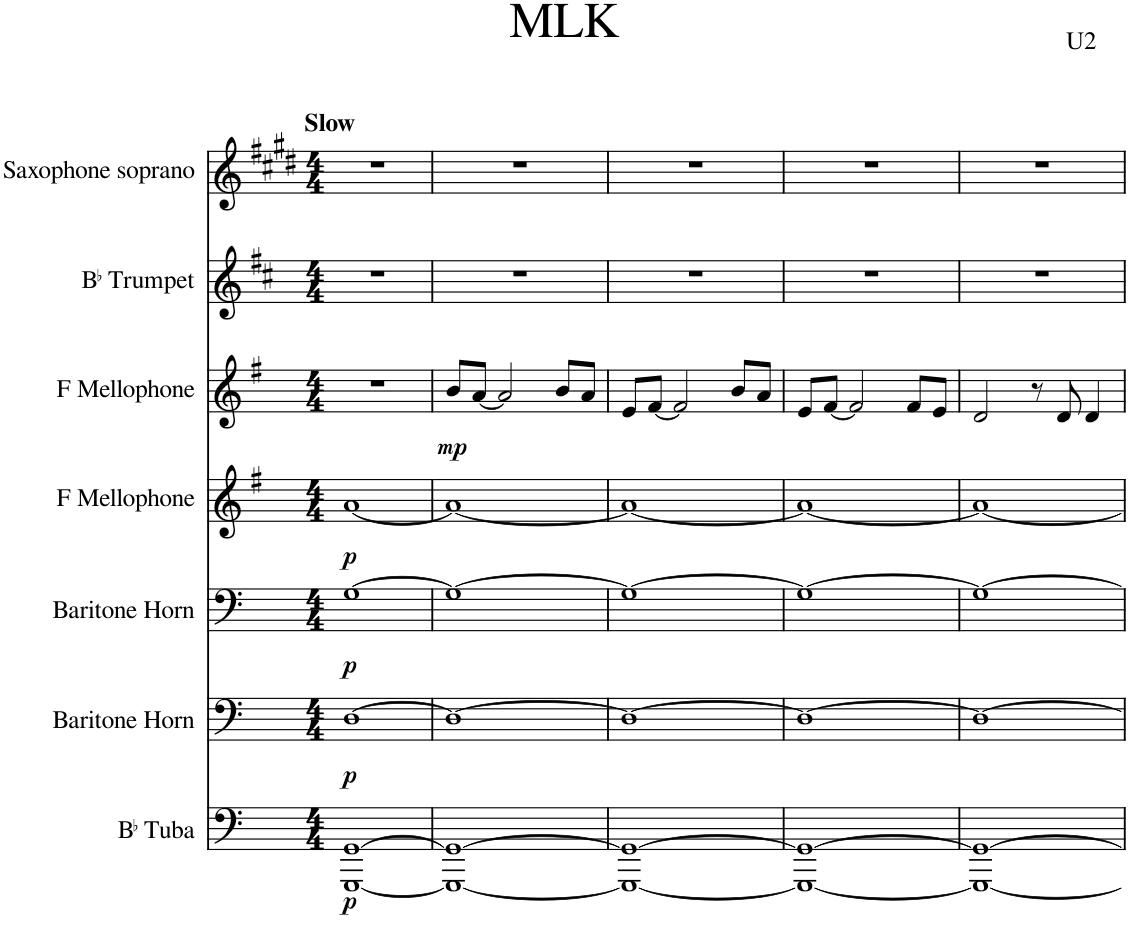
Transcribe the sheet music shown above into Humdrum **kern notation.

**kern	**dynam	**kern	**dynam	**kern	**dynam	**kern	**dynam	**kern	**dynam	**kern	**kern
*part7	*part7	*part6	*part6	*part5	*part5	*part4	*part4	*part3	*part3	*part2	*part1
*staff7	*staff7	*staff6	*staff6	*staff5	*staff5	*staff4	*staff4	*staff3	*staff3	*staff2	*staff1
*I"BaccidentalFlat Tuba	*	*I"Baritone Horn	*	*I"Baritone Horn	*	*I"F Mellophone	*	*I"F Mellophone	*	*I"BaccidentalFlat Trumpet	*I"Saxophone soprano
*I'BaccidentalFlat Tu.	*	*I'Bar. Hn.	*	*I'Bar. Hn.	*	*I'F Mph.	*	*I'F Mph.	*	*I'BaccidentalFlat Tpt.	*I'Sax. S.
*clefF4	*	*clefF4	*	*clefF4	*	*clefG2	*	*clefG2	*	*clefG2	*clefG2
*	*	*Trd4c7	*	*Trd4c7	*	*Trd4c7	*	*Trd4c7	*	*Trd1c2	*Trd1c2
*k[]	*	*k[]	*	*k[]	*	*k[f#]	*	*k[f#]	*	*k[f#c#]	*k[f#c#g#d#]
*M4/4	*	*M4/4	*	*M4/4	*	*M4/4	*	*M4/4	*	*M4/4	*M4/4
=1	=1	=1	=1	=1	=1	=1	=1	=1	=1	=1	=1
!	!	!	!	!	!	!	!	!	!	!	!LO:TX:a:B:t=Slow
!	!LO:DY:b	!	!LO:DY:b	!	!LO:DY:b	!	!LO:DY:b	!	!	!	!
[1GGG [1GG	p	[1D	p	[1G	p	[1a	p	1r	.	1r	1r
=2	=2	=2	=2	=2	=2	=2	=2	=2	=2	=2	=2
!	!	!	!	!	!	!	!	!	!LO:DY:b	!	!
1GGG_ 1GG_	.	1D_	.	1G_	.	1a_	.	8b/L	mp	1r	1r
.	.	.	.	.	.	.	.	[8a/J	.	.	.
.	.	.	.	.	.	.	.	2a/]	.	.	.
.	.	.	.	.	.	.	.	8b/L	.	.	.
.	.	.	.	.	.	.	.	8a/J	.	.	.
=3	=3	=3	=3	=3	=3	=3	=3	=3	=3	=3	=3
1GGG_ 1GG_	.	1D_	.	1G_	.	1a_	.	8e/L	.	1r	1r
.	.	.	.	.	.	.	.	[8f#/J	.	.	.
.	.	.	.	.	.	.	.	2f#/]	.	.	.
.	.	.	.	.	.	.	.	8b/L	.	.	.
.	.	.	.	.	.	.	.	8a/J	.	.	.
=4	=4	=4	=4	=4	=4	=4	=4	=4	=4	=4	=4
1GGG_ 1GG_	.	1D_	.	1G_	.	1a_	.	8e/L	.	1r	1r
.	.	.	.	.	.	.	.	[8f#/J	.	.	.
.	.	.	.	.	.	.	.	2f#/]	.	.	.
.	.	.	.	.	.	.	.	8f#/L	.	.	.
.	.	.	.	.	.	.	.	8e/J	.	.	.
=5	=5	=5	=5	=5	=5	=5	=5	=5	=5	=5	=5
1GGG_ 1GG_	.	1D_	.	1G_	.	1a_	.	2d/	.	1r	1r
.	.	.	.	.	.	.	.	8r	.	.	.
.	.	.	.	.	.	.	.	8d/	.	.	.
.	.	.	.	.	.	.	.	4d/	.	.	.
=	=	=	=	=	=	=	=	=	=	=	=
*-	*-	*-	*-	*-	*-	*-	*-	*-	*-	*-	*-
